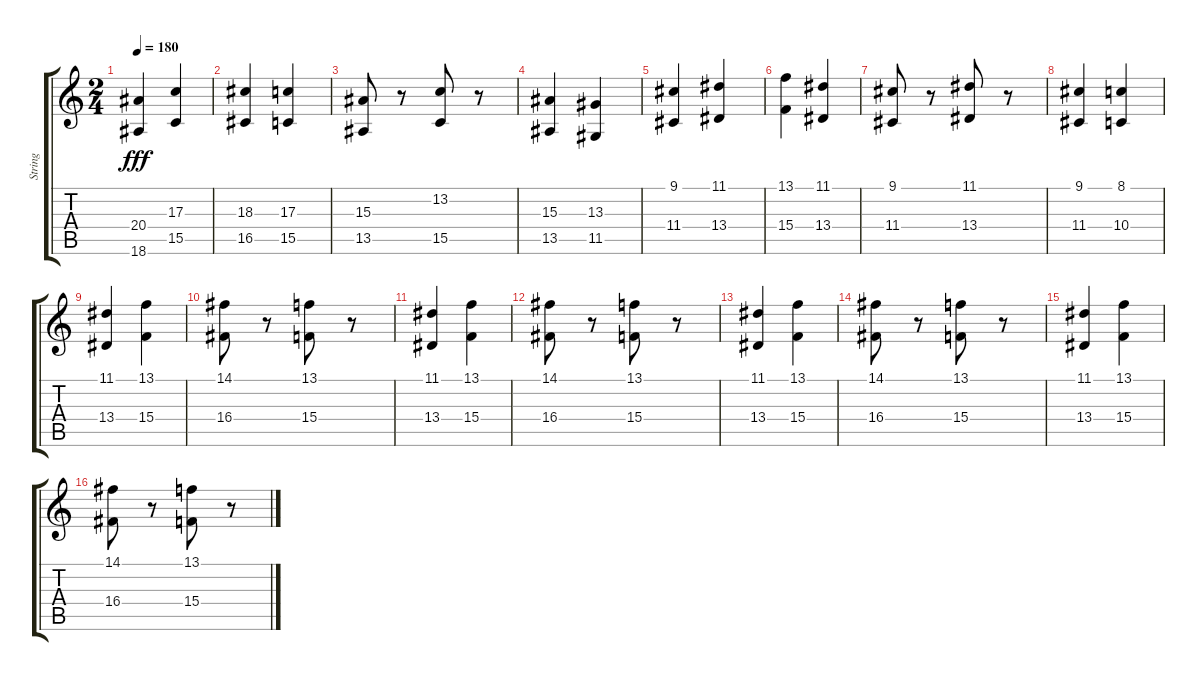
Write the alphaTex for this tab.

\track ("String" "String") {instrument stringensemble1}
\staff {score tabs}
\tuning (E4 B3 G3 D3 A2 E2) {hide}
\ts (2 4)
\tempo 180
\clef g2
\ks c
(20.4 18.6).4{dy fff} (17.3 15.5).4 |
(18.3 16.5).4 (17.3 15.5).4 |
(15.3 13.5).8 r.8 (13.2 15.5).8 r.8 |
(15.3 13.5).4 (13.3 11.5).4 |
(9.1 11.4).4 (11.1 13.4).4 |
(13.1 15.4).4 (11.1 13.4).4 |
(9.1 11.4).8 r.8 (11.1 13.4).8 r.8 |
(9.1 11.4).4 (8.1 10.4).4 |
(11.1 13.4).4 (13.1 15.4).4 |
(14.1 16.4).8 r.8 (13.1 15.4).8 r.8 |
(11.1 13.4).4 (13.1 15.4).4 |
(14.1 16.4).8 r.8 (13.1 15.4).8 r.8 |
(11.1 13.4).4 (13.1 15.4).4 |
(14.1 16.4).8 r.8 (13.1 15.4).8 r.8 |
(11.1 13.4).4 (13.1 15.4).4 |
(14.1 16.4).8 r.8 (13.1 15.4).8 r.8
